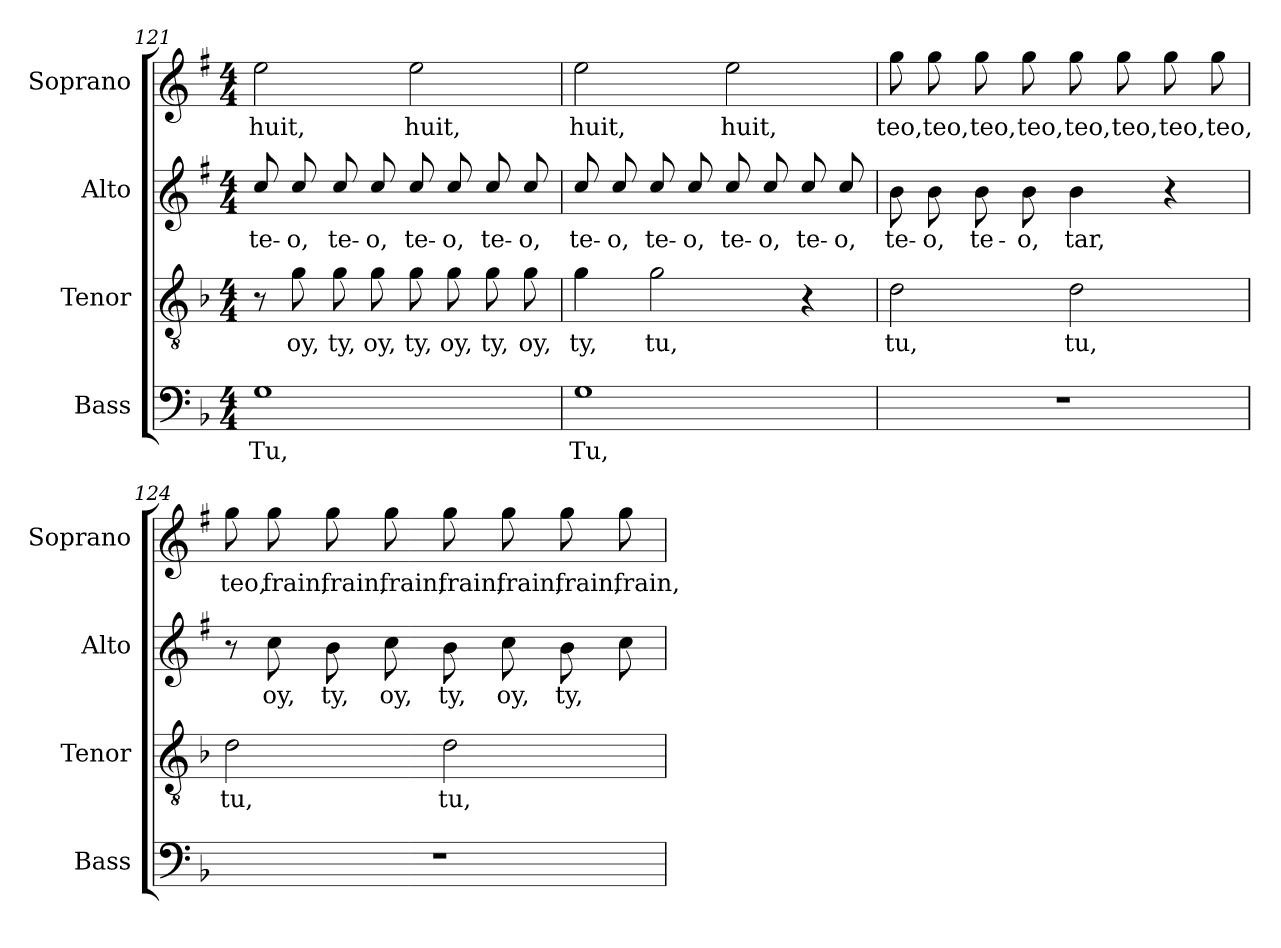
**kern	**text	**kern	**text	**kern	**text	**kern	**text
*part4	*part4	*part3	*part3	*part2	*part2	*part1	*part1
*staff4	*staff4	*staff3	*staff3	*staff2	*staff2	*staff1	*staff1
*I"Bass	*	*I"Tenor	*	*I"Alto	*	*I"Soprano	*
*I'Bass	*	*I'Tenor	*	*I'Alto	*	*I'Soprano	*
!!LO:PB:g=z
*clefF4	*	*clefGv2	*	*clefG2	*	*clefG2	*
*	*	*	*	*ITrd1c2	*	*ITrd1c2	*
*k[b-]	*	*k[b-]	*	*k[b-]	*	*k[b-]	*
*d:	*	*d:	*	*d:	*	*d:	*
*M4/4	*	*M4/4	*	*M4/4	*	*M4/4	*
=121	=121	=121	=121	=121	=121	=121	=121
!	!LO:LY:b:color=#000000	!	!	!	!	!	!
!	!	!	!	!	!LO:LY:b:color=#000000	!	!
!	!	!	!	!	!	!	!LO:LY:b:color=#000000
1Gi	Tu,	8r	.	8b-i/	te-	2ddi\	huit,
!	!	!	!LO:LY:b:color=#000000	!	!	!	!
!	!	!	!	!	!LO:LY:b:color=#000000	!	!
.	.	8gi\	oy,	8b-i/	-o,	.	.
!	!	!	!LO:LY:b:color=#000000	!	!	!	!
!	!	!	!	!	!LO:LY:b:color=#000000	!	!
.	.	8gi\	ty,	8b-i/	te-	.	.
!	!	!	!LO:LY:b:color=#000000	!	!	!	!
!	!	!	!	!	!LO:LY:b:color=#000000	!	!
.	.	8gi\	oy,	8b-i/	-o,	.	.
!	!	!	!LO:LY:b:color=#000000	!	!	!	!
!	!	!	!	!	!LO:LY:b:color=#000000	!	!
!	!	!	!	!	!	!	!LO:LY:b:color=#000000
.	.	8gi\	ty,	8b-i/	te-	2ddi\	huit,
!	!	!	!LO:LY:b:color=#000000	!	!	!	!
!	!	!	!	!	!LO:LY:b:color=#000000	!	!
.	.	8gi\	oy,	8b-i/	-o,	.	.
!	!	!	!LO:LY:b:color=#000000	!	!	!	!
!	!	!	!	!	!LO:LY:b:color=#000000	!	!
.	.	8gi\	ty,	8b-i/	te-	.	.
!	!	!	!LO:LY:b:color=#000000	!	!	!	!
!	!	!	!	!	!LO:LY:b:color=#000000	!	!
.	.	8gi\	oy,	8b-i/	-o,	.	.
=122	=122	=122	=122	=122	=122	=122	=122
!	!LO:LY:b:color=#000000	!	!	!	!	!	!
!	!	!	!LO:LY:b:color=#000000	!	!	!	!
!	!	!	!	!	!LO:LY:b:color=#000000	!	!
!	!	!	!	!	!	!	!LO:LY:b:color=#000000
1Gi	Tu,	4gi\	ty,	8b-i/	te-	2ddi\	huit,
!	!	!	!	!	!LO:LY:b:color=#000000	!	!
.	.	.	.	8b-i/	-o,	.	.
!	!	!	!LO:LY:b:color=#000000	!	!	!	!
!	!	!	!	!	!LO:LY:b:color=#000000	!	!
.	.	2gi\	tu,	8b-i/	te-	.	.
!	!	!	!	!	!LO:LY:b:color=#000000	!	!
.	.	.	.	8b-i/	-o,	.	.
!	!	!	!	!	!LO:LY:b:color=#000000	!	!
!	!	!	!	!	!	!	!LO:LY:b:color=#000000
.	.	.	.	8b-i/	te-	2ddi\	huit,
!	!	!	!	!	!LO:LY:b:color=#000000	!	!
.	.	.	.	8b-i/	-o,	.	.
!	!	!	!	!	!LO:LY:b:color=#000000	!	!
.	.	4r	.	8b-i/	te-	.	.
!	!	!	!	!	!LO:LY:b:color=#000000	!	!
.	.	.	.	8b-i/	-o,	.	.
!!LO:LB:g=z
=123	=123	=123	=123	=123	=123	=123	=123
!	!	!	!LO:LY:b:color=#000000	!	!	!	!
!	!	!	!	!	!LO:LY:b:color=#000000	!	!
!	!	!	!	!	!	!	!LO:LY:b:color=#000000
1r	.	2di\	tu,	8ai\	te-	8ffi\	teo,
!	!	!	!	!	!LO:LY:b:color=#000000	!	!
!	!	!	!	!	!	!	!LO:LY:b:color=#000000
.	.	.	.	8ai\	-o,	8ffi\	teo,
!	!	!	!	!	!LO:LY:b:color=#000000	!	!
!	!	!	!	!	!	!	!LO:LY:b:color=#000000
.	.	.	.	8ai\	te-	8ffi\	teo,
!	!	!	!	!	!LO:LY:b:color=#000000	!	!
!	!	!	!	!	!	!	!LO:LY:b:color=#000000
.	.	.	.	8ai\	-o,	8ffi\	teo,
!	!	!	!LO:LY:b:color=#000000	!	!	!	!
!	!	!	!	!	!LO:LY:b:color=#000000	!	!
!	!	!	!	!	!	!	!LO:LY:b:color=#000000
.	.	2di\	tu,	4ai\	tar,	8ffi\	teo,
!	!	!	!	!	!	!	!LO:LY:b:color=#000000
.	.	.	.	.	.	8ffi\	teo,
!	!	!	!	!	!	!	!LO:LY:b:color=#000000
.	.	.	.	4r	.	8ffi\	teo,
!	!	!	!	!	!	!	!LO:LY:b:color=#000000
.	.	.	.	.	.	8ffi\	teo,
=124	=124	=124	=124	=124	=124	=124	=124
!	!	!	!LO:LY:b:color=#000000	!	!	!	!
!	!	!	!	!	!	!	!LO:LY:b:color=#000000
1r	.	2di\	tu,	8r	.	8ffi\	teo,
!	!	!	!	!	!LO:LY:b:color=#000000	!	!
!	!	!	!	!	!	!	!LO:LY:b:color=#000000
.	.	.	.	8b-i\	oy,	8ffi\	frain,
!	!	!	!	!	!LO:LY:b:color=#000000	!	!
!	!	!	!	!	!	!	!LO:LY:b:color=#000000
.	.	.	.	8ai\	ty,	8ffi\	frain,
!	!	!	!	!	!LO:LY:b:color=#000000	!	!
!	!	!	!	!	!	!	!LO:LY:b:color=#000000
.	.	.	.	8b-i\	oy,	8ffi\	frain,
!	!	!	!LO:LY:b:color=#000000	!	!	!	!
!	!	!	!	!	!LO:LY:b:color=#000000	!	!
!	!	!	!	!	!	!	!LO:LY:b:color=#000000
.	.	2di\	tu,	8ai\	ty,	8ffi\	frain,
!	!	!	!	!	!LO:LY:b:color=#000000	!	!
!	!	!	!	!	!	!	!LO:LY:b:color=#000000
.	.	.	.	8b-i\	oy,	8ffi\	frain,
!	!	!	!	!	!LO:LY:b:color=#000000	!	!
!	!	!	!	!	!	!	!LO:LY:b:color=#000000
.	.	.	.	8ai\	ty,	8ffi\	frain,
!	!	!	!	!	!	!	!LO:LY:b:color=#000000
.	.	.	.	8b-i\	.	8ffi\	frain,
=	=	=	=	=	=	=	=
*-	*-	*-	*-	*-	*-	*-	*-
